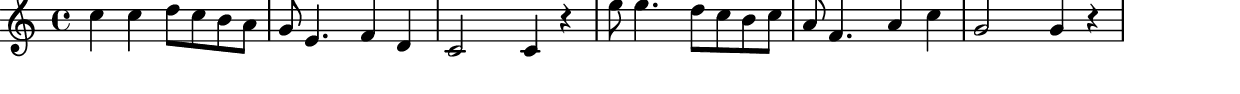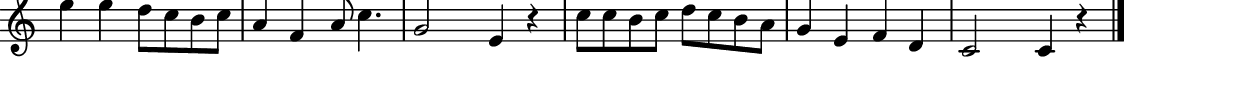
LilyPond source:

% MusicXML to Lilypond converter by Kovi

szovegAAA = \lyricmode {  "Kis" "kút," "ke" -- "re" -- "kes" "kút" "van" "az" "ud" -- "va" -- "runk" -- "ba," "De" "szép" "bar" -- "na" "kis" -- "lány" "van" "a" "szom" -- "szé" -- "dunk" -- "ban," "Csal" -- "fa" "sze" -- "me" -- "i" -- "met" "rá" "sem" "me" -- "rem" "vet" -- "ni," "Fi" -- "a" -- "tal" "az" "é" -- "des" -- "any" -- "ja," "azt" "is" "kell" "sze" -- "ret" -- "ni!"  }

% Analyzing...
% 1 parts
% 1 Staff
% forceBassClefActive = 
melody = {
% 54 notes in the part
% 1 voices

\new Staff
\new Voice {
% 54 notes
% 12 mesaures

% Measure 1
\clef "treble"
\key c \major
\time 4/4 
c''4 c''4 d''8 c''8 b'8 a'8 
% Measure 2
g'8 e'4. f'4 d'4 
% Measure 3
c'2 c'4 r4 
% Measure 4
e''8 e''4. d''8 c''8 b'8 c''8 
% Measure 5
a'8 f'4. a'4 c''4 
% Measure 6
g'2 g'4 r4 
% Measure 7
\break
e''4 e''4 d''8 c''8 b'8 c''8 
% Measure 8
a'4 f'4 a'8 c''4. 
% Measure 9
g'2 e'4 r4 
% Measure 10
c''8 c''8 b'8 c''8 d''8 c''8 b'8 a'8 
% Measure 11
g'4 e'4 f'4 d'4 
% Measure 12
c'2 c'4 r4 \bar "|." 
} % voice
} % melody


harmonies = \chordmode {
% 17 chords
\germanChords
c4 s4 g4 s4 c4 s4 g4 s4 c4 s4 s4 s4 c4 s4 s4 s4 f4 s4 s4 s4 c4 s4 s4 s4 c4 s4 s4 s4 f4 s4 s4 s4 c4 s4 g4 s4 c4 s4 g4 s4 c4 s4 g4 s4 c4
}

\include "../../definitions.ly"
